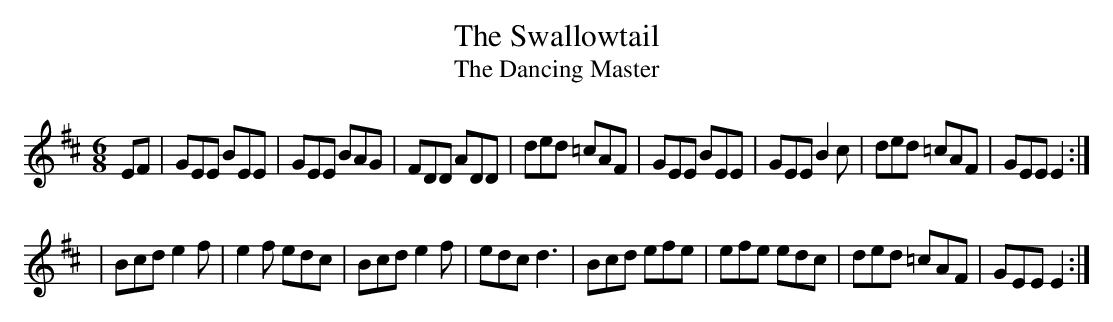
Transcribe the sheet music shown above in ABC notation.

X:1
T:Swallowtail, The
T:Dancing Master, The
M:6/8
K:EDor
EF|GEE BEE|GEE BAG|FDD ADD|ded =cAF|\
GEE BEE|GEE B2c|ded =cAF|GEE E2:|
|Bcd e2f|e2f edc|Bcd e2f|edc d3|\
Bcd efe|efe edc|ded =cAF|GEE E2:|
